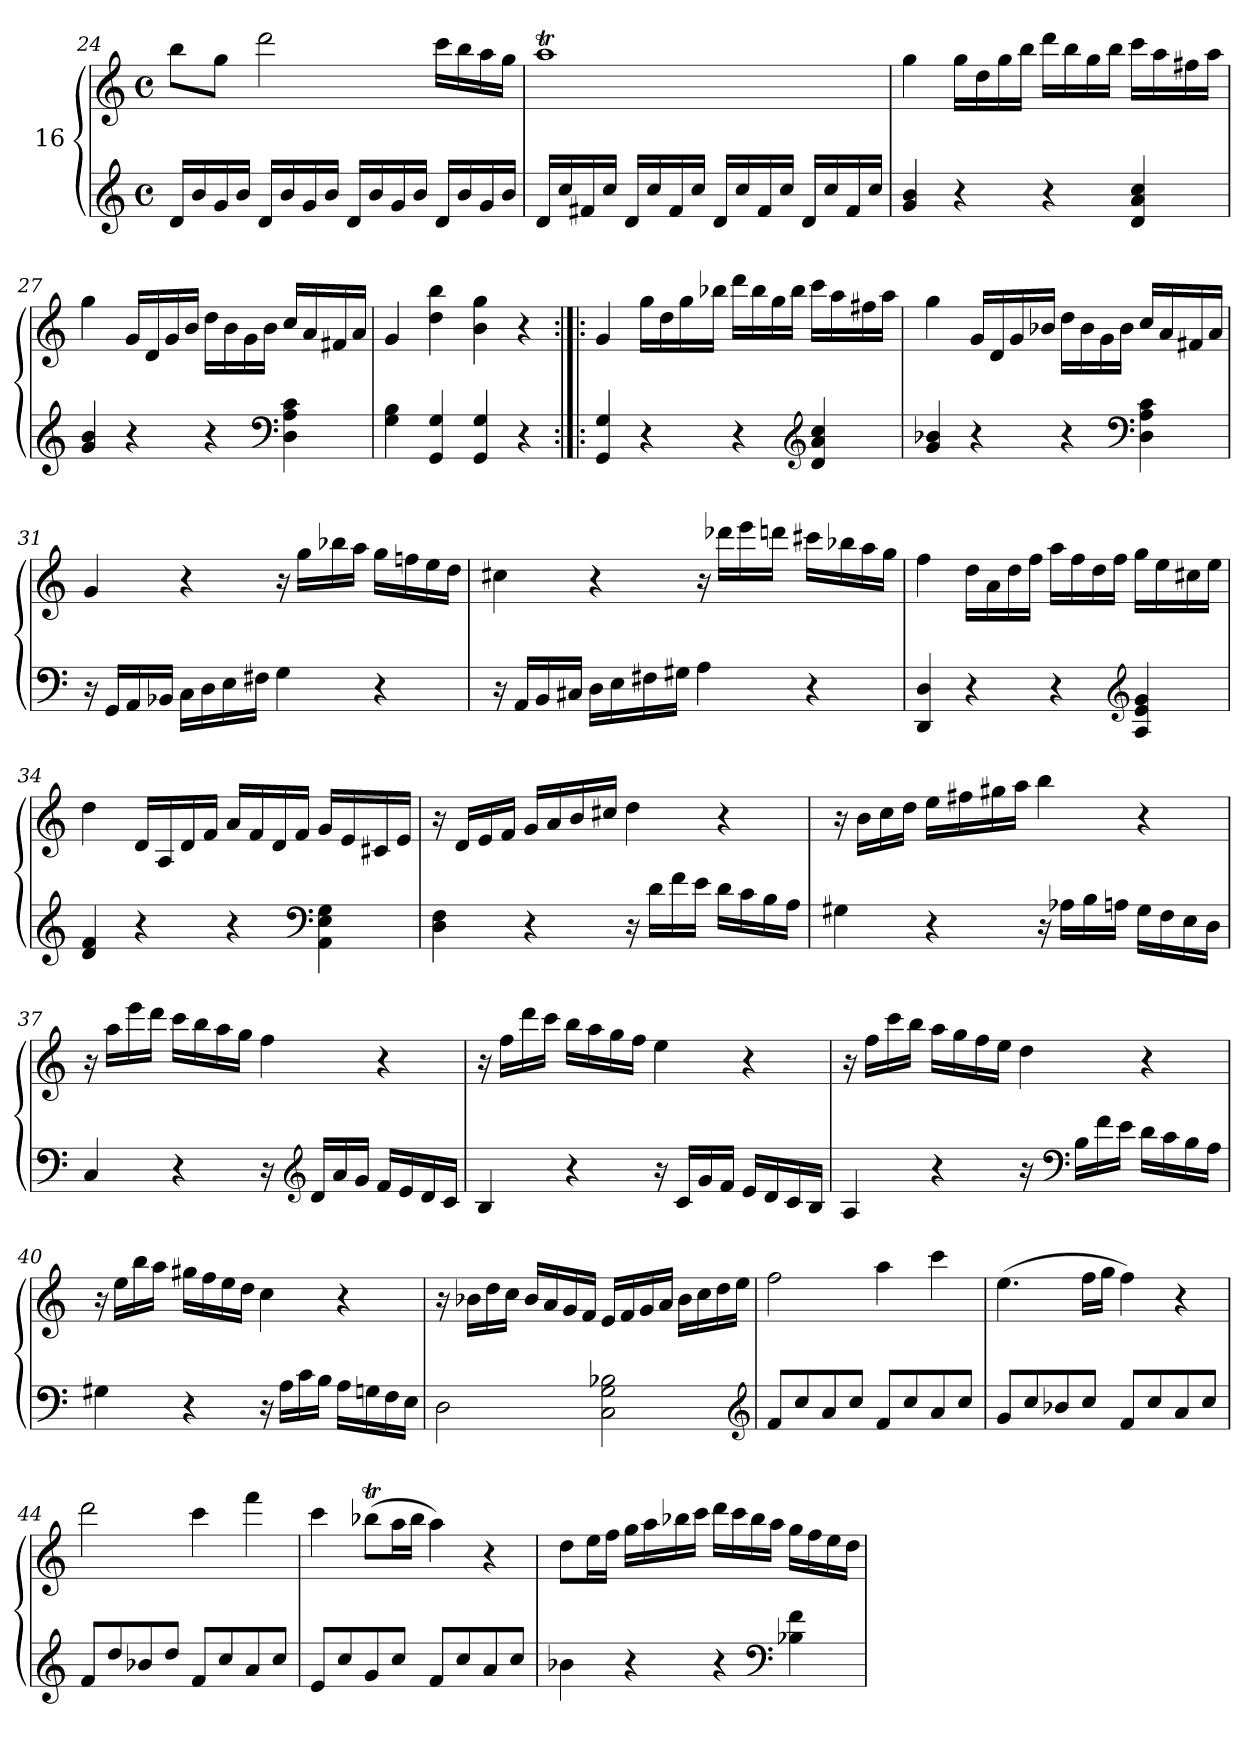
**kern	**kern
*part1	*part1
*staff2	*staff1
*I"16	*
*clefG2	*clefG2
*k[]	*k[]
*C:	*C:
*M4/4	*M4/4
*met(c)	*met(c)
=24	=24
16d/L	8bb\L
16b/	.
16g/	8gg\J
16b/JJ	.
16d/LL	2ddd\
16b/	.
16g/	.
16b/JJ	.
16d/LL	.
16b/	.
16g/	.
16b/JJ	.
16d/LL	16ccc\LL
16b/	16bb\
16g/	16aa\
16b/JJ	16gg\JJ
=25	=25
16d/LL	1aaT
16cc/	.
16f#X/	.
16cc/JJ	.
16d/LL	.
16cc/	.
16f#/	.
16cc/JJ	.
16d/LL	.
16cc/	.
16f#/	.
16cc/JJ	.
16d/LL	.
16cc/	.
16f#/	.
16cc/JJ	.
!!LO:LB:g=z
=26	=26
4g/ 4b/	4gg\
4r	16gg\LL
.	16dd\
.	16gg\
.	16bb\JJ
4r	16ddd\LL
.	16bb\
.	16gg\
.	16bb\JJ
4d/ 4a/ 4cc/	16ccc\LL
.	16aa\
.	16ff#X\
.	16aa\JJ
=27	=27
4g/ 4b/	4gg\
4r	16g/LL
.	16d/
.	16g/
.	16b/JJ
4r	16dd\LL
.	16b\
.	16g\
.	16b\JJ
*clefF4	*
4D\ 4A\ 4c\	16cc/LL
.	16a/
.	16f#X/
.	16a/JJ
=28	=28
4G\ 4B\	4g/
4GG/ 4G/	4dd\ 4bb\
4GG/ 4G/	4b\ 4gg\
4r	4r
!!LO:LB:g=z
=29:|!|:	=29:|!|:
4GG/ 4G/	4g/
4r	16gg\LL
.	16dd\
.	16gg\
.	16bb-X\JJ
4r	16ddd\LL
.	16bb-\
.	16gg\
.	16bb-\JJ
*clefG2	*
4d/ 4a/ 4cc/	16ccc\LL
.	16aa\
.	16ff#X\
.	16aa\JJ
=30	=30
4g/ 4b-X/	4gg\
4r	16g/LL
.	16d/
.	16g/
.	16b-X/JJ
4r	16dd\LL
.	16b-\
.	16g\
.	16b-\JJ
*clefF4	*
4D\ 4A\ 4c\	16cc/LL
.	16a/
.	16f#X/
.	16a/JJ
=31	=31
16r	4g/
16GG/LL	.
16AA/	.
16BB-X/JJ	.
16C\LL	4r
16D\	.
16E\	.
16F#X\JJ	.
4G\	16r
.	16gg\LL
.	16bb-X\
.	16aa\JJ
4r	16gg\LL
.	16ffn\
.	16ee\
.	16dd\JJ
!!LO:LB:g=z
=32	=32
16r	4cc#X\
16AA/LL	.
16BB/	.
16C#X/JJ	.
16D\LL	4r
16E\	.
16F#X\	.
16G#X\JJ	.
4A\	16r
.	16ddd-X\LL
.	16eee\
.	16dddn\JJ
4r	16ccc#X\LL
.	16bb-X\
.	16aa\
.	16gg\JJ
=33	=33
4DD/ 4D/	4ff\
4r	16dd\LL
.	16a\
.	16dd\
.	16ff\JJ
4r	16aa\LL
.	16ff\
.	16dd\
.	16ff\JJ
*clefG2	*
4A/ 4e/ 4g/	16gg\LL
.	16ee\
.	16cc#X\
.	16ee\JJ
=34	=34
4d/ 4f/	4dd\
4r	16d/LL
.	16A/
.	16d/
.	16f/JJ
4r	16a/LL
.	16f/
.	16d/
.	16f/JJ
*clefF4	*
4AA\ 4E\ 4G\	16g/LL
.	16e/
.	16c#X/
.	16e/JJ
!!LO:LB:g=z
=35	=35
4D\ 4F\	16r
.	16d/LL
.	16e/
.	16f/JJ
4r	16g/LL
.	16a/
.	16b/
.	16cc#X/JJ
16r	4dd\
16d\LL	.
16f\	.
16e\JJ	.
16d\LL	4r
16c\	.
16B\	.
16A\JJ	.
=36	=36
4G#X\	16r
.	16b\LL
.	16cc\
.	16dd\JJ
4r	16ee\LL
.	16ff#X\
.	16gg#X\
.	16aa\JJ
16r	4bb\
16A-X\LL	.
16B\	.
16An\JJ	.
16G#\LL	4r
16F\	.
16E\	.
16D\JJ	.
=37	=37
4C/	16r
.	16aa\LL
.	16eee\
.	16ddd\JJ
4r	16ccc\LL
.	16bb\
.	16aa\
.	16gg\JJ
16r	4ff\
*clefG2	*
16d/LL	.
16a/	.
16g/JJ	.
16f/LL	4r
16e/	.
16d/	.
16c/JJ	.
!!LO:PB:g=z
=38	=38
4B/	16r
.	16ff\LL
.	16ddd\
.	16ccc\JJ
4r	16bb\LL
.	16aa\
.	16gg\
.	16ff\JJ
16r	4ee\
16c/LL	.
16g/	.
16f/JJ	.
16e/LL	4r
16d/	.
16c/	.
16B/JJ	.
=39	=39
4A/	16r
.	16ff\LL
.	16ccc\
.	16bb\JJ
4r	16aa\LL
.	16gg\
.	16ff\
.	16ee\JJ
16r	4dd\
*clefF4	*
16B\LL	.
16f\	.
16e\JJ	.
16d\LL	4r
16c\	.
16B\	.
16A\JJ	.
=40	=40
4G#X\	16r
.	16ee\LL
.	16bb\
.	16aa\JJ
4r	16gg#X\LL
.	16ff\
.	16ee\
.	16dd\JJ
16r	4cc\
16A\LL	.
16c\	.
16B\JJ	.
16A\LL	4r
16Gn\	.
16F\	.
16E\JJ	.
!!LO:LB:g=z
=41	=41
2D\	16r
.	16b-X\LL
.	16dd\
.	16cc\JJ
.	16b-/LL
.	16a/
.	16g/
.	16f/JJ
2C\ 2G\ 2B-X\	16e/LL
.	16f/
.	16g/
.	16a/JJ
.	16b-\LL
.	16cc\
.	16dd\
.	16ee\JJ
*clefG2	*
=42	=42
8f/L	2ff\
8cc/	.
8a/	.
8cc/J	.
8f/L	4aa\
8cc/	.
8a/	4ccc\
8cc/J	.
=43	=43
8g/L	(4.ee\
8cc/	.
8b-X/	.
8cc/J	16ff\LL
.	16gg\JJ
8f/L	4ff\)
8cc/	.
8a/	4r
8cc/J	.
=44	=44
8f/L	2ddd\
8dd/	.
8b-X/	.
8dd/J	.
8f/L	4ccc\
8cc/	.
8a/	4fff\
8cc/J	.
!!LO:LB:g=z
=45	=45
8e/L	4ccc\
8cc/	.
8g/	(8bb-XT\L
8cc/J	16aa\L
.	16bb-\JJ
8f/L	4aa\)
8cc/	.
8a/	4r
8cc/J	.
=46	=46
4b-X\	8dd\L
.	16ee\L
.	16ff\JJ
4r	16gg\LL
.	16aa\
.	16bb-X\
.	16ccc\JJ
4r	16ddd\LL
.	16ccc\
.	16bb-\
.	16aa\JJ
*clefF4	*
4B-X\ 4f\	16gg\LL
.	16ff\
.	16ee\
.	16dd\JJ
=	=
*-	*-
